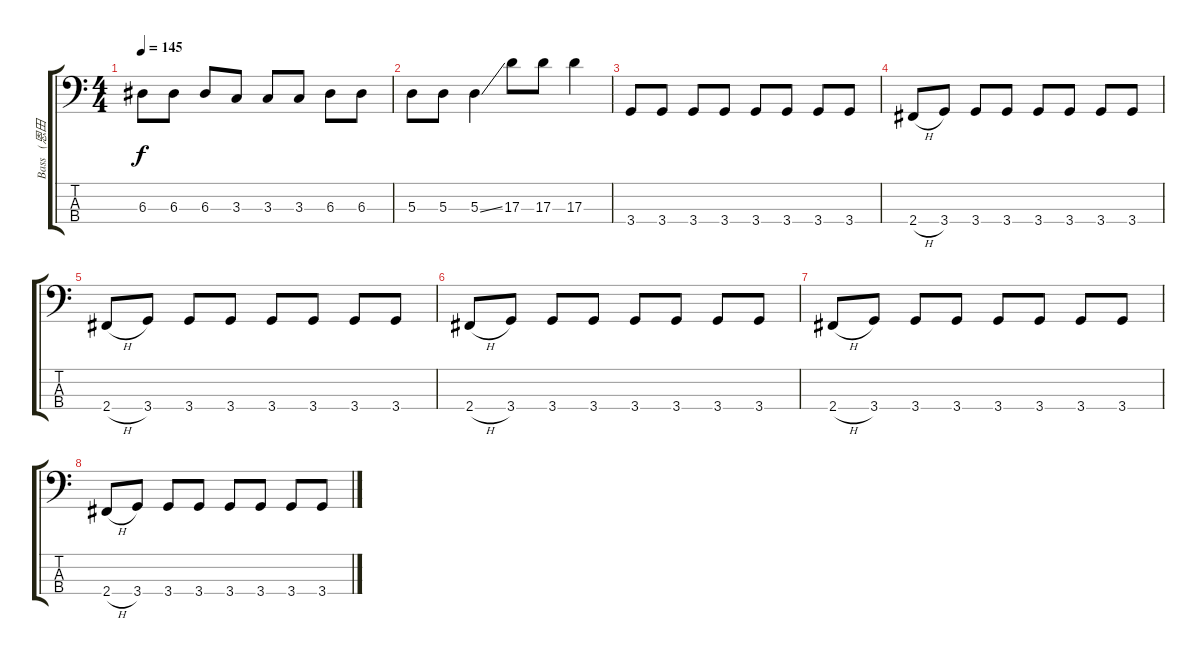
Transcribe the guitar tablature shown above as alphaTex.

\track ("Bass   (恩田快人)" "Bass   (恩田") {instrument electricbassfinger}
\staff {score tabs}
\tuning (G2 D2 A1 E1) {hide}
\ts (4 4)
\tempo 145
\clef f4
\ks c
6.3.8{dy f} 6.3.8 6.3.8 3.3.8 3.3.8 3.3.8 6.3.8 6.3.8 |
5.3.8 5.3.8 5.3{ss}.4 17.3.8 17.3.8 17.3.4 |
3.4.8 3.4.8 3.4.8 3.4.8 3.4.8 3.4.8 3.4.8 3.4.8 |
2.4{h}.8 3.4.8 3.4.8 3.4.8 3.4.8 3.4.8 3.4.8 3.4.8 |
2.4{h}.8 3.4.8 3.4.8 3.4.8 3.4.8 3.4.8 3.4.8 3.4.8 |
2.4{h}.8 3.4.8 3.4.8 3.4.8 3.4.8 3.4.8 3.4.8 3.4.8 |
2.4{h}.8 3.4.8 3.4.8 3.4.8 3.4.8 3.4.8 3.4.8 3.4.8 |
2.4{h}.8 3.4.8 3.4.8 3.4.8 3.4.8 3.4.8 3.4.8 3.4.8
